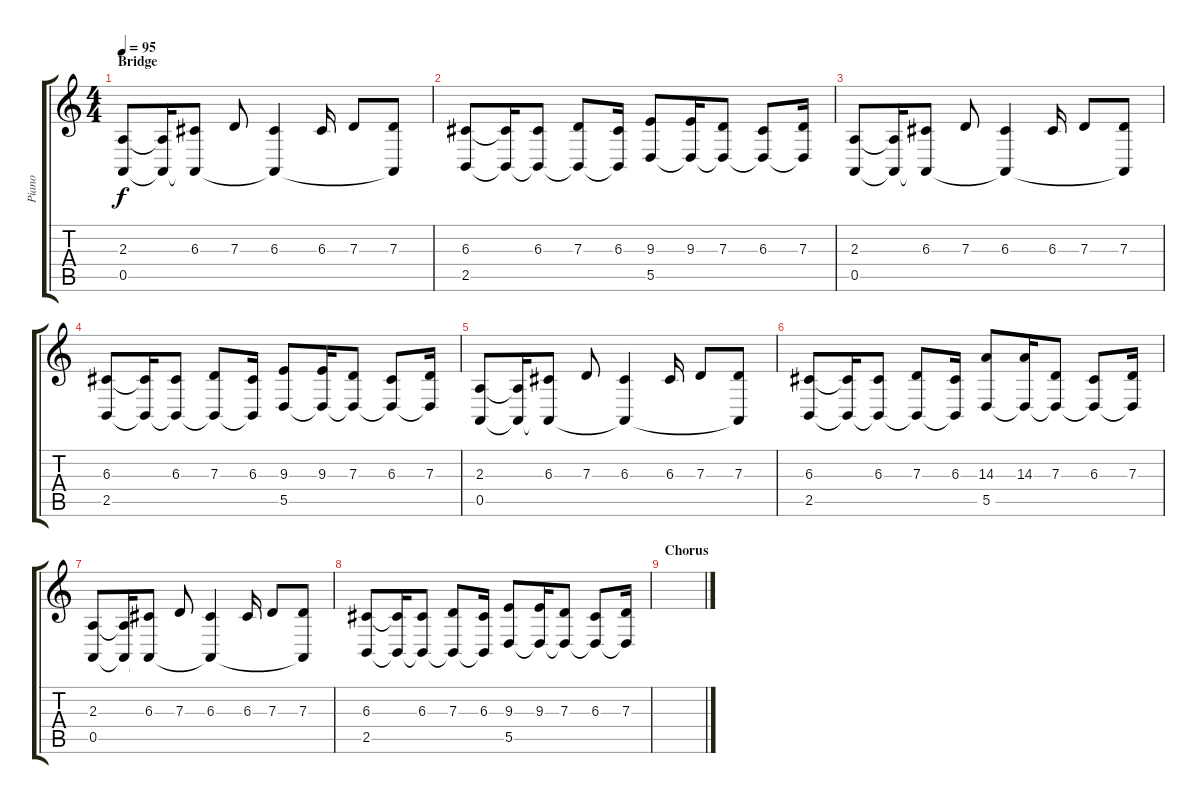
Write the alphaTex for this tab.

\track ("Piano" "Piano") {instrument brightacousticpiano}
\staff {score tabs}
\tuning (E4 B3 G3 D3 A2 E2) {hide}
\ts (4 4)
\section ("" "Bridge")
\tempo 95
\clef g2
\ks c
(2.3 0.5).8{dy f} (2.3{t} 0.5{t}).16 (6.3 0.5{t}).8 7.3.8 (6.3 0.5{t}).4 6.3.16 7.3.8 (7.3 0.5{t}).8 |
(6.3 2.5).8 (6.3{t} 2.5{t}).16 (6.3 2.5{t}).8 (7.3 2.5{t}).8 (6.3 2.5{t}).16 (9.3 5.5).8 (9.3 5.5{t}).16 (7.3 5.5{t}).8 (6.3 5.5{t}).8 (7.3 5.5{t}).16 |
(2.3 0.5).8 (2.3{t} 0.5{t}).16 (6.3 0.5{t}).8 7.3.8 (6.3 0.5{t}).4 6.3.16 7.3.8 (7.3 0.5{t}).8 |
(6.3 2.5).8 (6.3{t} 2.5{t}).16 (6.3 2.5{t}).8 (7.3 2.5{t}).8 (6.3 2.5{t}).16 (9.3 5.5).8 (9.3 5.5{t}).16 (7.3 5.5{t}).8 (6.3 5.5{t}).8 (7.3 5.5{t}).16 |
(2.3 0.5).8 (2.3{t} 0.5{t}).16 (6.3 0.5{t}).8 7.3.8 (6.3 0.5{t}).4 6.3.16 7.3.8 (7.3 0.5{t}).8 |
(6.3 2.5).8 (6.3{t} 2.5{t}).16 (6.3 2.5{t}).8 (7.3 2.5{t}).8 (6.3 2.5{t}).16 (14.3 5.5).8 (14.3 5.5{t}).16 (7.3 5.5{t}).8 (6.3 5.5{t}).8 (7.3 5.5{t}).16 |
(2.3 0.5).8 (2.3{t} 0.5{t}).16 (6.3 0.5{t}).8 7.3.8 (6.3 0.5{t}).4 6.3.16 7.3.8 (7.3 0.5{t}).8 |
(6.3 2.5).8 (6.3{t} 2.5{t}).16 (6.3 2.5{t}).8 (7.3 2.5{t}).8 (6.3 2.5{t}).16 (9.3 5.5).8 (9.3 5.5{t}).16 (7.3 5.5{t}).8 (6.3 5.5{t}).8 (7.3 5.5{t}).16 |
\section ("" "Chorus")
